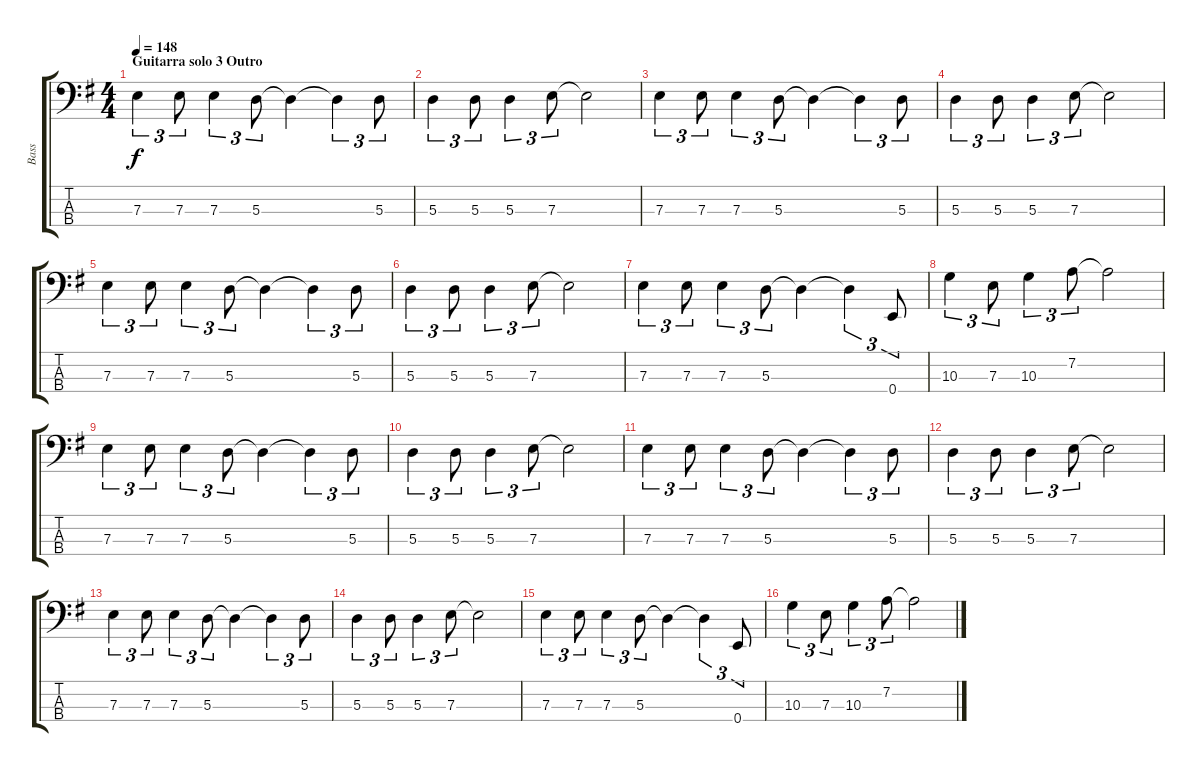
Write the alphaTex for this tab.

\track ("Bass" "Bass") {instrument electricbasspick}
\staff {score tabs}
\tuning (G2 D2 A1 E1) {hide}
\ts (4 4)
\section ("" "Guitarra solo 3 Outro")
\tempo 148
\clef f4
\ks g
7.3.4{tu (3 2) dy f} 7.3.8{tu (3 2)} 7.3.4{tu (3 2)} 5.3.8{tu (3 2)} 5.3{t}.4 5.3{t}.4{tu (3 2)} 5.3.8{tu (3 2)} |
5.3.4{tu (3 2)} 5.3.8{tu (3 2)} 5.3.4{tu (3 2)} 7.3.8{tu (3 2)} 7.3{t}.2 |
7.3.4{tu (3 2)} 7.3.8{tu (3 2)} 7.3.4{tu (3 2)} 5.3.8{tu (3 2)} 5.3{t}.4 5.3{t}.4{tu (3 2)} 5.3.8{tu (3 2)} |
5.3.4{tu (3 2)} 5.3.8{tu (3 2)} 5.3.4{tu (3 2)} 7.3.8{tu (3 2)} 7.3{t}.2 |
7.3.4{tu (3 2)} 7.3.8{tu (3 2)} 7.3.4{tu (3 2)} 5.3.8{tu (3 2)} 5.3{t}.4 5.3{t}.4{tu (3 2)} 5.3.8{tu (3 2)} |
5.3.4{tu (3 2)} 5.3.8{tu (3 2)} 5.3.4{tu (3 2)} 7.3.8{tu (3 2)} 7.3{t}.2 |
7.3.4{tu (3 2)} 7.3.8{tu (3 2)} 7.3.4{tu (3 2)} 5.3.8{tu (3 2)} 5.3{t}.4 5.3{t}.4{tu (3 2)} 0.4.8{tu (3 2)} |
10.3.4{tu (3 2)} 7.3.8{tu (3 2)} 10.3.4{tu (3 2)} 7.2.8{tu (3 2)} 7.2{t}.2 |
7.3.4{tu (3 2)} 7.3.8{tu (3 2)} 7.3.4{tu (3 2)} 5.3.8{tu (3 2)} 5.3{t}.4 5.3{t}.4{tu (3 2)} 5.3.8{tu (3 2)} |
5.3.4{tu (3 2)} 5.3.8{tu (3 2)} 5.3.4{tu (3 2)} 7.3.8{tu (3 2)} 7.3{t}.2 |
7.3.4{tu (3 2)} 7.3.8{tu (3 2)} 7.3.4{tu (3 2)} 5.3.8{tu (3 2)} 5.3{t}.4 5.3{t}.4{tu (3 2)} 5.3.8{tu (3 2)} |
5.3.4{tu (3 2)} 5.3.8{tu (3 2)} 5.3.4{tu (3 2)} 7.3.8{tu (3 2)} 7.3{t}.2 |
7.3.4{tu (3 2)} 7.3.8{tu (3 2)} 7.3.4{tu (3 2)} 5.3.8{tu (3 2)} 5.3{t}.4 5.3{t}.4{tu (3 2)} 5.3.8{tu (3 2)} |
5.3.4{tu (3 2)} 5.3.8{tu (3 2)} 5.3.4{tu (3 2)} 7.3.8{tu (3 2)} 7.3{t}.2 |
7.3.4{tu (3 2)} 7.3.8{tu (3 2)} 7.3.4{tu (3 2)} 5.3.8{tu (3 2)} 5.3{t}.4 5.3{t}.4{tu (3 2)} 0.4.8{tu (3 2)} |
10.3.4{tu (3 2)} 7.3.8{tu (3 2)} 10.3.4{tu (3 2)} 7.2.8{tu (3 2)} 7.2{t}.2
